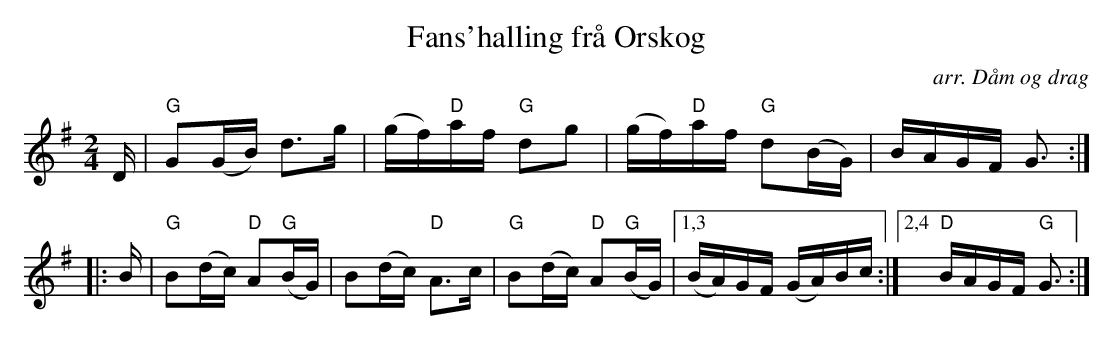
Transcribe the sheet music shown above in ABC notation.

X:1
T: Fans'halling fr\aa \Orskog
O: arr. D\aam og drag
M: 2/4
L: 1/16
K: G
D \
| "G"G2(GB) d3g | (gf)"D"af "G"d2g2 \
| (gf)"D"af "G"d2(BG) | BAGF G3 :|
|: B \
| "G"B2(dc) "D"A2"G"(BG) | B2(dc) "D"A3c \
| "G"B2(dc) "D"A2"G"(BG) |1,3 (BA)GF (GA)Bc :|2,4 "D"BAGF "G"G3 :|
